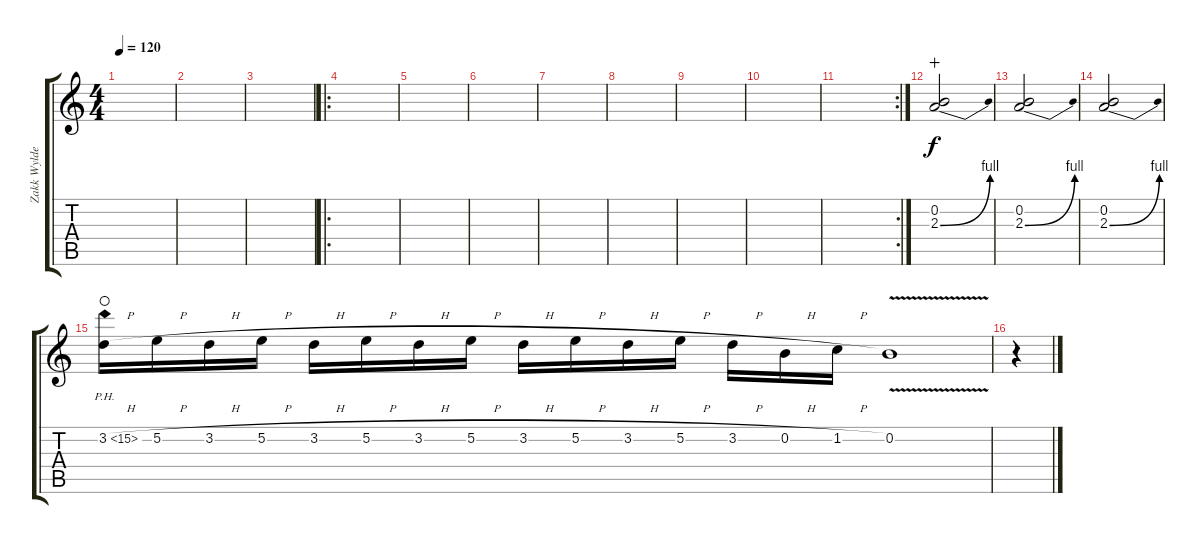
\track ("Zakk Wylde Guitar 2" "Zakk Wylde") {instrument distortionguitar}
\staff {score tabs}
\tuning (E4 B3 G3 D3 A2 E2) {hide}
\ts (4 4)
\tempo 120
\clef g2
\ks c
|
|
|
\ro
|
|
|
|
|
|
|
\rc 2
|
(0.2 2.3{be (bend 0 0 60 4)}).2{wahc} |
(0.2 2.3{be (bend 0 0 60 4)}).2 |
(0.2 2.3{be (bend 0 0 60 4)}).2 |
3.2{ph 12 h}.16{waho} 5.2{h}.16 3.2{h}.16 5.2{h}.16 3.2{h}.16 5.2{h}.16 3.2{h}.16 5.2{h}.16 3.2{h}.16 5.2{h}.16 3.2{h}.16 5.2{h}.16 3.2{h}.16 0.2{h}.16 1.2{h}.16 0.2{v}.1 |
r.4
